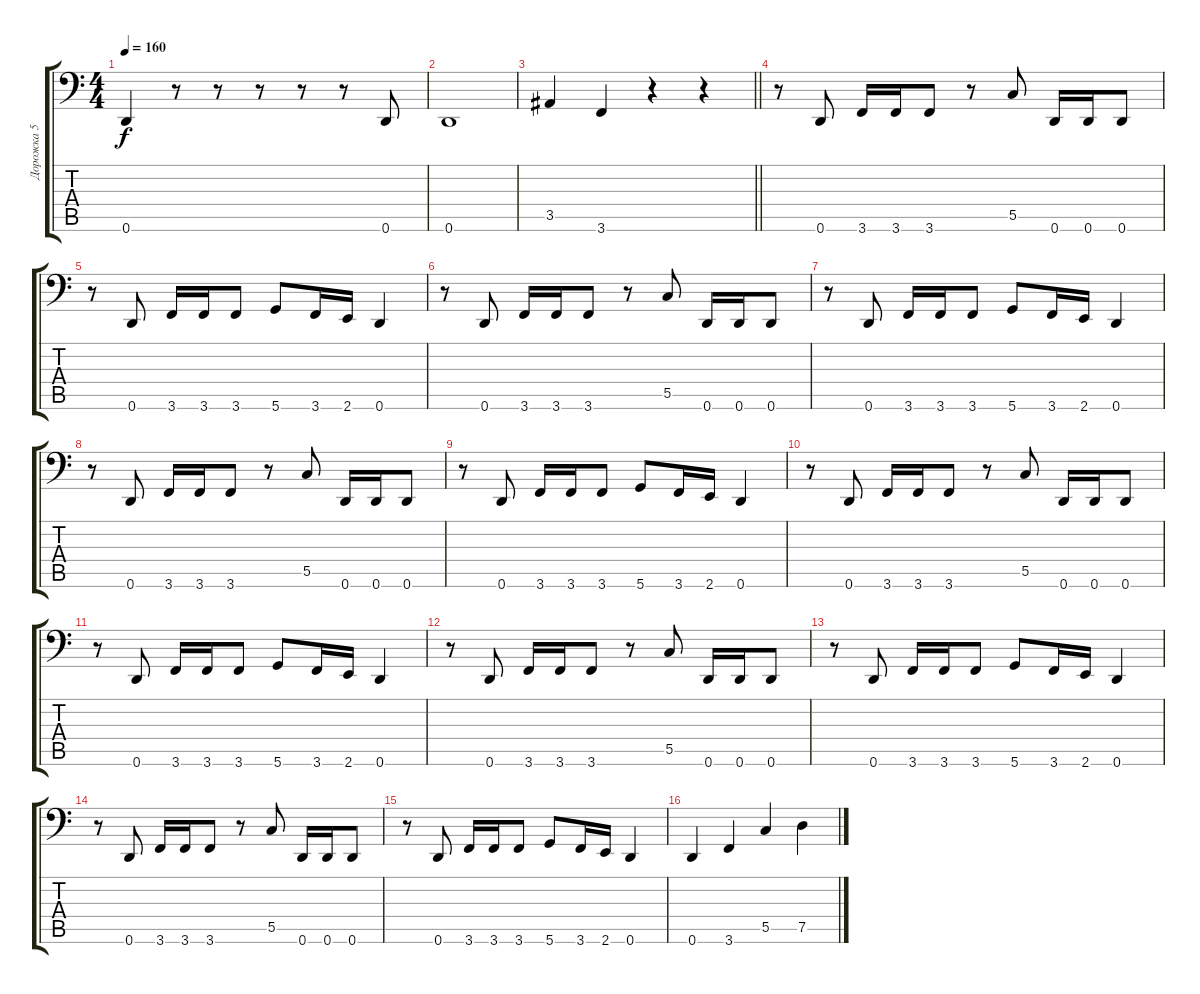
\track ("Дорожка 5" "Дорожка 5") {instrument electricbassfinger}
\staff {score tabs}
\tuning (D3 A2 F2 C2 G1 D1) {hide}
\ts (4 4)
\tempo 160
\clef f4
\ks c
0.6.4{dy f} r.8 r.8 r.8 r.8 r.8 0.6.8 |
0.6.1 |
\barLineRight lightlight
3.5.4 3.6.4 r.4 r.4 |
\section ("" "")
r.8 0.6.8 3.6.16 3.6.16 3.6.8 r.8 5.5.8 0.6.16 0.6.16 0.6.8 |
r.8 0.6.8 3.6.16 3.6.16 3.6.8 5.6.8 3.6.16 2.6.16 0.6.4 |
r.8 0.6.8 3.6.16 3.6.16 3.6.8 r.8 5.5.8 0.6.16 0.6.16 0.6.8 |
r.8 0.6.8 3.6.16 3.6.16 3.6.8 5.6.8 3.6.16 2.6.16 0.6.4 |
r.8 0.6.8 3.6.16 3.6.16 3.6.8 r.8 5.5.8 0.6.16 0.6.16 0.6.8 |
r.8 0.6.8 3.6.16 3.6.16 3.6.8 5.6.8 3.6.16 2.6.16 0.6.4 |
r.8 0.6.8 3.6.16 3.6.16 3.6.8 r.8 5.5.8 0.6.16 0.6.16 0.6.8 |
r.8 0.6.8 3.6.16 3.6.16 3.6.8 5.6.8 3.6.16 2.6.16 0.6.4 |
r.8 0.6.8 3.6.16 3.6.16 3.6.8 r.8 5.5.8 0.6.16 0.6.16 0.6.8 |
r.8 0.6.8 3.6.16 3.6.16 3.6.8 5.6.8 3.6.16 2.6.16 0.6.4 |
r.8 0.6.8 3.6.16 3.6.16 3.6.8 r.8 5.5.8 0.6.16 0.6.16 0.6.8 |
r.8 0.6.8 3.6.16 3.6.16 3.6.8 5.6.8 3.6.16 2.6.16 0.6.4 |
0.6.4 3.6.4 5.5.4 7.5.4
